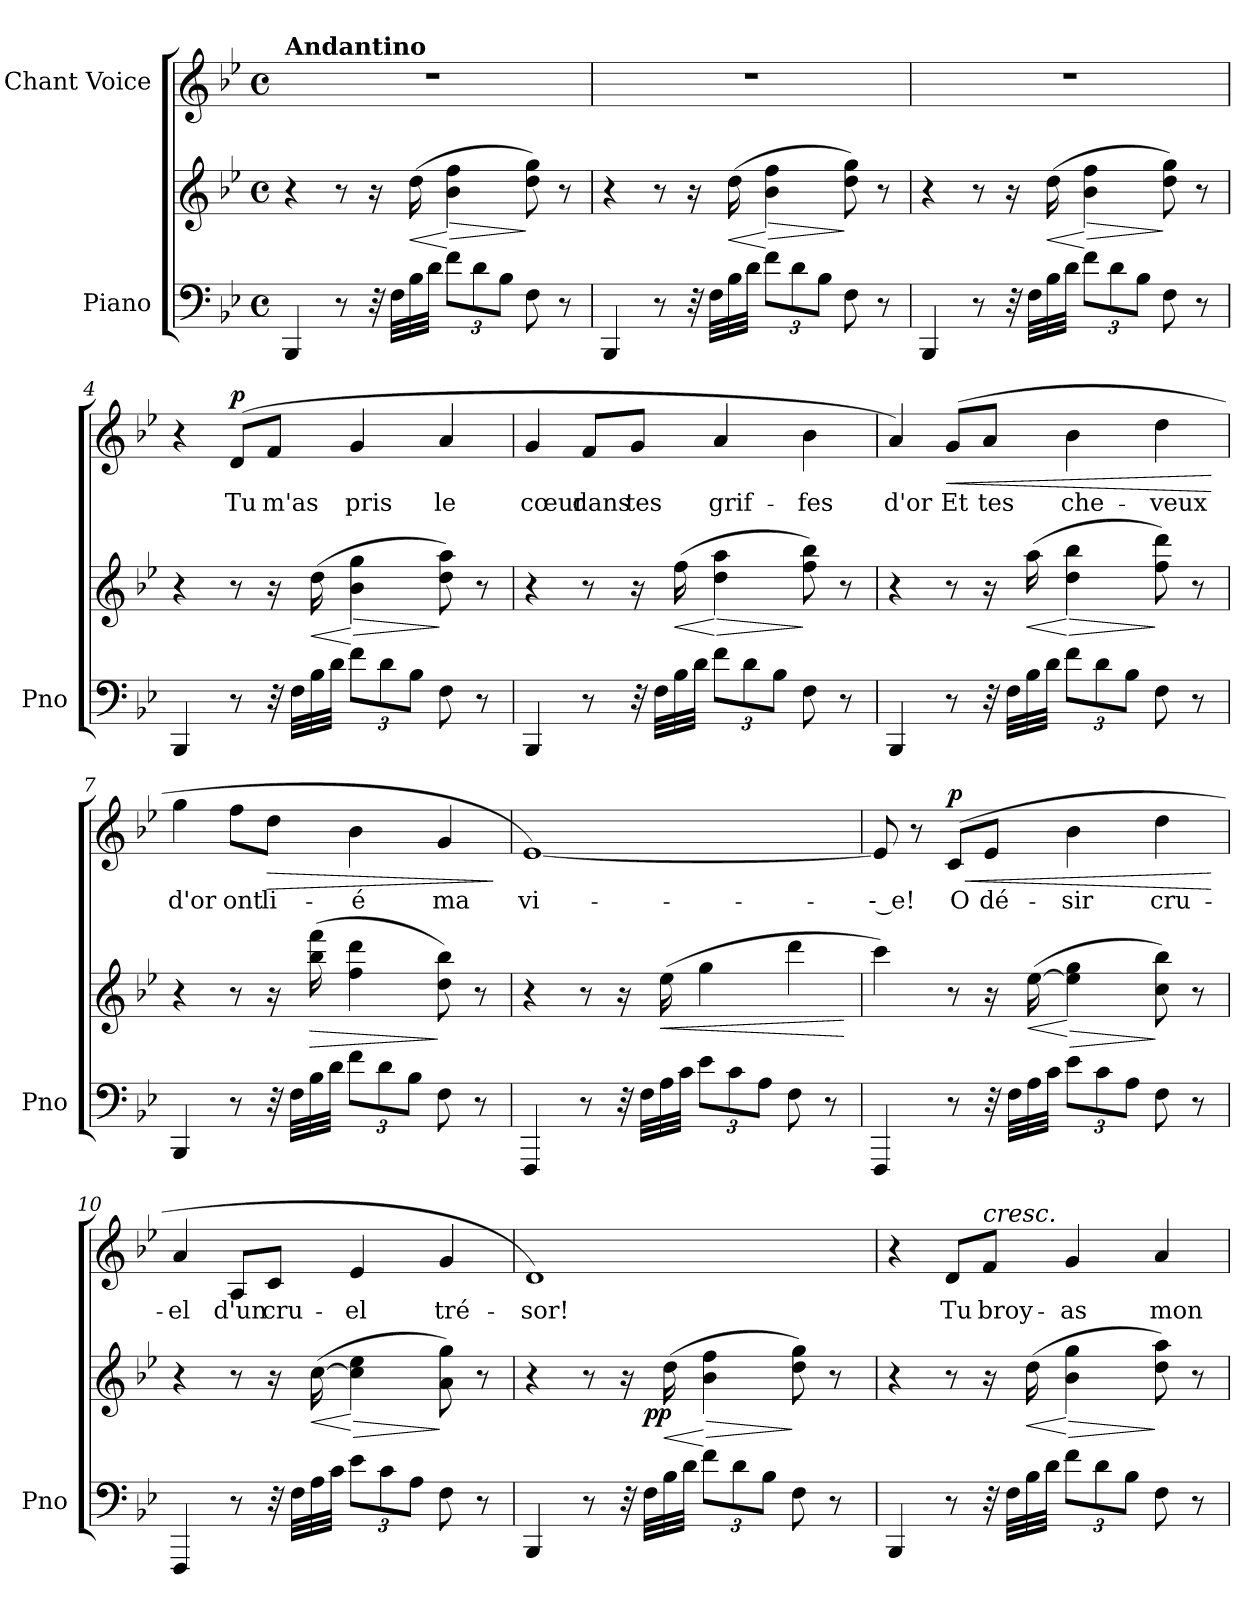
**kern	**kern	**dynam	**kern	**text	**dynam
*part2	*part2	*part2	*part1	*part1	*part1
*staff3	*staff2	*staff2/3	*staff1	*staff1	*staff1
*I"Piano	*	*	*I"Chant Voice	*	*
*I'Pno	*	*	*	*	*
*clefF4	*clefG2	*	*clefG2	*	*
*k[b-e-]	*k[b-e-]	*	*k[b-e-]	*	*
*M4/4	*M4/4	*	*M4/4	*	*
*met(c)	*met(c)	*	*met(c)	*	*
*MM130	*MM130	*	*MM130	*	*
=1	=1	=1	=1	=1	=1
!	!	!	!LO:TX:a:B:t=Andantino	!	!
4BBB-/	4r	.	1r	.	.
8r	8r	.	.	.	.
32r	16r	.	.	.	.
32F\LLL	.	.	.	.	.
!	!	!LO:HP:b	!	!	!
32B-\	(16dd\	<	.	.	.
32d\JJJ	.	.	.	.	.
*Xbrackettup	*	*	*	*	*
!	!	!LO:HP:n=1:b	!	!	!
12f\L	4b-\ 4ff\	[ >	.	.	.
12d\	.	.	.	.	.
12B-\J	.	.	.	.	.
8F\	8dd\ 8gg\)	]	.	.	.
8r	8r	.	.	.	.
=2	=2	=2	=2	=2	=2
4BBB-/	4r	.	1r	.	.
8r	8r	.	.	.	.
32r	16r	.	.	.	.
32F\LLL	.	.	.	.	.
!	!	!LO:HP:b	!	!	!
32B-\	(16dd\	<	.	.	.
32d\JJJ	.	.	.	.	.
!	!	!LO:HP:n=1:b	!	!	!
12f\L	4b-\ 4ff\	[ >	.	.	.
12d\	.	.	.	.	.
12B-\J	.	.	.	.	.
8F\	8dd\ 8gg\)	]	.	.	.
8r	8r	.	.	.	.
=3	=3	=3	=3	=3	=3
4BBB-/	4r	.	1r	.	.
8r	8r	.	.	.	.
32r	16r	.	.	.	.
32F\LLL	.	.	.	.	.
!	!	!LO:HP:b	!	!	!
32B-\	(16dd\	<	.	.	.
32d\JJJ	.	.	.	.	.
!	!	!LO:HP:n=1:b	!	!	!
12f\L	4b-\ 4ff\	[ >	.	.	.
12d\	.	.	.	.	.
12B-\J	.	.	.	.	.
8F\	8dd\ 8gg\)	]	.	.	.
8r	8r	.	.	.	.
=4	=4	=4	=4	=4	=4
4BBB-/	4r	.	4r	.	.
!	!	!	!	!	!LO:DY:a
8r	8r	.	(8d/L	Tu	p
32r	16r	.	8f/J	m'as	.
32F\LLL	.	.	.	.	.
!	!	!LO:HP:b	!	!	!
32B-\	(16dd\	<	.	.	.
32d\JJJ	.	.	.	.	.
!	!	!LO:HP:n=1:b	!	!	!
12f\L	4b-\ 4gg\	[ >	4g/	pris	.
12d\	.	.	.	.	.
12B-\J	.	.	.	.	.
8F\	8dd\ 8aa\)	]	4a/	le	.
8r	8r	.	.	.	.
=5	=5	=5	=5	=5	=5
4BBB-/	4r	.	4g/	cœur	.
8r	8r	.	8f/L	dans	.
32r	16r	.	8g/J	tes	.
32F\LLL	.	.	.	.	.
!	!	!LO:HP:b	!	!	!
32B-\	(16ff\	<	.	.	.
32d\JJJ	.	.	.	.	.
!	!	!LO:HP:n=1:b	!	!	!
12f\L	4dd\ 4aa\	[ >	4a/	grif-	.
12d\	.	.	.	.	.
12B-\J	.	.	.	.	.
8F\	8ff\ 8bb-\)	]	4b-\	-fes	.
8r	8r	.	.	.	.
=6	=6	=6	=6	=6	=6
4BBB-/	4r	.	4a/)	d'or	.
!	!	!	!	!	!LO:HP:b
8r	8r	.	(8g/L	Et	<
32r	16r	.	8a/J	tes	.
32F\LLL	.	.	.	.	.
!	!	!LO:HP:b	!	!	!
32B-\	(16aa\	<	.	.	.
32d\JJJ	.	.	.	.	.
!	!	!LO:HP:n=1:b	!	!	!
12f\L	4dd\ 4bb-\	[ >	4b-\	che-	.
12d\	.	.	.	.	.
12B-\J	.	.	.	.	.
8F\	8ff\ 8ddd\)	]	4dd\	-veux	.
8r	8r	.	.	.	.
.	.	.	.	.	[
=7	=7	=7	=7	=7	=7
4BBB-/	4r	.	4gg\	d'or	.
8r	8r	.	8ff\L	ont	.
!	!	!	!	!	!LO:HP:b
32r	16r	.	8dd\J	li-	>
32F\LLL	.	.	.	.	.
!	!	!LO:HP:b	!	!	!
32B-\	(16bb-\ 16fff\	>	.	.	.
32d\JJJ	.	.	.	.	.
12f\L	4ff\ 4ddd\	.	4b-\	-é	.
12d\	.	.	.	.	.
12B-\J	.	.	.	.	.
8F\	8dd\ 8bb-\)	]	4g/	ma	.
8r	8r	.	.	.	.
.	.	.	.	.	]
=8	=8	=8	=8	=8	=8
4FFF/	4r	.	[>1e-)	vi-	.
8r	8r	.	.	.	.
32r	16r	.	.	.	.
32F\LLL	.	.	.	.	.
!	!	!LO:HP:b	!	!	!
32A\	(16ee-\	<	.	.	.
32c\JJJ	.	.	.	.	.
12e-\L	4gg\	.	.	.	.
12c\	.	.	.	.	.
12A\J	.	.	.	.	.
8F\	4ddd\	.	.	.	.
8r	.	.	.	.	.
.	.	[	.	.	.
=9	=9	=9	=9	=9	=9
4FFF/	4ccc\)	.	8e-/]	-- e!	.
.	.	.	8r	.	.
!	!	!	!	!	!LO:HP:b
!	!	!	!	!	!LO:DY:n=1:a
8r	8r	.	(8c/L	O	< p
32r	16r	.	8e-/J	dé-	.
32F\LLL	.	.	.	.	.
!	!	!LO:HP:b	!	!	!
32A\	([<16ee-\	<	.	.	.
32c\JJJ	.	.	.	.	.
!	!	!LO:HP:n=1:b	!	!	!
12e-\L	4ee-\] 4gg\	[ >	4b-\	-sir	.
12c\	.	.	.	.	.
12A\J	.	.	.	.	.
8F\	8cc\ 8bb-\)	]	4dd\	cru-	.
8r	8r	.	.	.	.
.	.	.	.	.	[
=10	=10	=10	=10	=10	=10
4FFF/	4r	.	4a/	-el	.
8r	8r	.	8A/L	d'un	.
32r	16r	.	8c/J	cru-	.
32F\LLL	.	.	.	.	.
!	!	!LO:HP:b	!	!	!
32A\	([<16cc\	<	.	.	.
32c\JJJ	.	.	.	.	.
!	!	!LO:HP:n=1:b	!	!	!
12e-\L	4cc\] 4ee-\	[ >	4e-/	-el	.
12c\	.	.	.	.	.
12A\J	.	.	.	.	.
8F\	8a\ 8gg\)	]	4g/	tré-	.
8r	8r	.	.	.	.
=11	=11	=11	=11	=11	=11
*	*^	*	*	*	*
4BBB-/	4r	4ryy	.	1d)	-sor!	.
8r	8r	8ryy	.	.	.	.
32r	16r	32ryy	.	.	.	.
!	!	!	!LO:DY:b	!	!	!
32F\LLL	.	2ryy	pp	.	.	.
!	!	!	!LO:HP:b	!	!	!
32B-\	(16dd\	.	<	.	.	.
32d\JJJ	.	.	.	.	.	.
!	!	!	!LO:HP:n=1:b	!	!	!
12f\L	4b-\ 4ff\	.	[ >	.	.	.
12d\	.	.	.	.	.	.
12B-\J	.	.	.	.	.	.
8F\	8dd\ 8gg\)	.	]	.	.	.
8r	8r	.	.	.	.	.
.	.	16.ryy	.	.	.	.
*	*v	*v	*	*	*	*
=12	=12	=12	=12	=12	=12
4BBB-/	4r	.	4r	.	.
!	!	!	!	!	!LO:DY:a
!	!	!	!	!	!LO:DY:n=1:a
8r	8r	.	8d/L	Tu	other-dynamics f
!	!	!	!LO:TX:a:i:t=cresc.	!	!
32r	16r	.	8f/J	broy-	.
32F\LLL	.	.	.	.	.
!	!	!LO:HP:b	!	!	!
32B-\	(16dd\	<	.	.	.
32d\JJJ	.	.	.	.	.
!	!	!LO:HP:n=1:b	!	!	!
12f\L	4b-\ 4gg\	[ >	4g/	-as	.
12d\	.	.	.	.	.
12B-\J	.	.	.	.	.
8F\	8dd\ 8aa\)	]	4a/	mon	.
8r	8r	.	.	.	.
=	=	=	=	=	=
*-	*-	*-	*-	*-	*-
